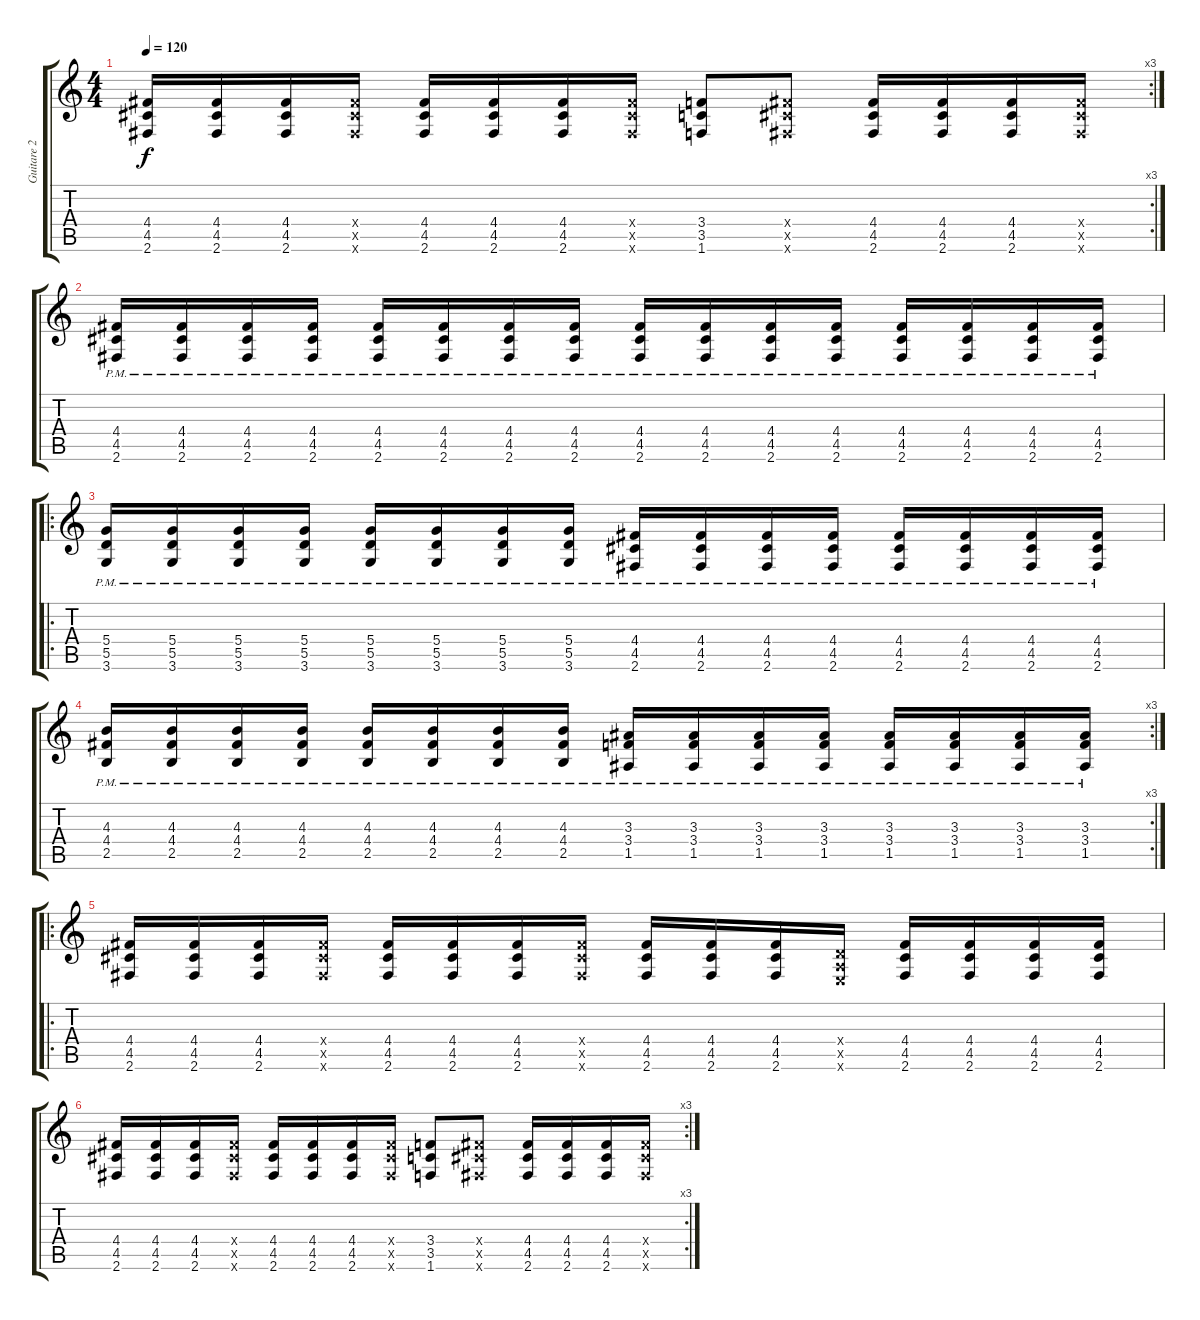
\track ("Guitare 2" "Guitare 2") {instrument distortionguitar}
\staff {score tabs}
\tuning (E4 B3 G3 D3 A2 E2) {hide}
\rc 3
\ts (4 4)
\tempo 120
\clef g2
\ks c
(4.4 4.5 2.6).16{dy f} (4.4 4.5 2.6).16 (4.4 4.5 2.6).16 (4.4{x} 4.5{x} 2.6{x}).16 (4.4 4.5 2.6).16 (4.4 4.5 2.6).16 (4.4 4.5 2.6).16 (4.4{x} 4.5{x} 2.6{x}).16 (3.4 3.5 1.6).8 (4.4{x} 4.5{x} 2.6{x}).8 (4.4 4.5 2.6).16 (4.4 4.5 2.6).16 (4.4 4.5 2.6).16 (4.4{x} 4.5{x} 2.6{x}).16 |
(4.4{pm} 4.5{pm} 2.6{pm}).16 (4.4{pm} 4.5{pm} 2.6{pm}).16 (4.4{pm} 4.5{pm} 2.6{pm}).16 (4.4{pm} 4.5{pm} 2.6{pm}).16 (4.4{pm} 4.5{pm} 2.6{pm}).16 (4.4{pm} 4.5{pm} 2.6{pm}).16 (4.4{pm} 4.5{pm} 2.6{pm}).16 (4.4{pm} 4.5{pm} 2.6{pm}).16 (4.4{pm} 4.5{pm} 2.6{pm}).16 (4.4{pm} 4.5{pm} 2.6{pm}).16 (4.4{pm} 4.5{pm} 2.6{pm}).16 (4.4{pm} 4.5{pm} 2.6{pm}).16 (4.4{pm} 4.5{pm} 2.6{pm}).16 (4.4{pm} 4.5{pm} 2.6{pm}).16 (4.4{pm} 4.5{pm} 2.6{pm}).16 (4.4{pm} 4.5{pm} 2.6{pm}).16 |
\ro
(5.4{pm} 5.5{pm} 3.6{pm}).16 (5.4{pm} 5.5{pm} 3.6{pm}).16 (5.4{pm} 5.5{pm} 3.6{pm}).16 (5.4{pm} 5.5{pm} 3.6{pm}).16 (5.4{pm} 5.5{pm} 3.6{pm}).16 (5.4{pm} 5.5{pm} 3.6{pm}).16 (5.4{pm} 5.5{pm} 3.6{pm}).16 (5.4{pm} 5.5{pm} 3.6{pm}).16 (4.4{pm} 4.5{pm} 2.6{pm}).16 (4.4{pm} 4.5{pm} 2.6{pm}).16 (4.4{pm} 4.5{pm} 2.6{pm}).16 (4.4{pm} 4.5{pm} 2.6{pm}).16 (4.4{pm} 4.5{pm} 2.6{pm}).16 (4.4{pm} 4.5{pm} 2.6{pm}).16 (4.4{pm} 4.5{pm} 2.6{pm}).16 (4.4{pm} 4.5{pm} 2.6{pm}).16 |
\rc 3
(4.3{pm} 4.4{pm} 2.5{pm}).16 (4.3{pm} 4.4{pm} 2.5{pm}).16 (4.3{pm} 4.4{pm} 2.5{pm}).16 (4.3{pm} 4.4{pm} 2.5{pm}).16 (4.3{pm} 4.4{pm} 2.5{pm}).16 (4.3{pm} 4.4{pm} 2.5{pm}).16 (4.3{pm} 4.4{pm} 2.5{pm}).16 (4.3{pm} 4.4{pm} 2.5{pm}).16 (3.3{pm} 3.4{pm} 1.5{pm}).16 (3.3{pm} 3.4{pm} 1.5{pm}).16 (3.3{pm} 3.4{pm} 1.5{pm}).16 (3.3{pm} 3.4{pm} 1.5{pm}).16 (3.3{pm} 3.4{pm} 1.5{pm}).16 (3.3{pm} 3.4{pm} 1.5{pm}).16 (3.3{pm} 3.4{pm} 1.5{pm}).16 (3.3{pm} 3.4{pm} 1.5{pm}).16 |
\ro
(4.4 4.5 2.6).16 (4.4 4.5 2.6).16 (4.4 4.5 2.6).16 (4.4{x} 4.5{x} 2.6{x}).16 (4.4 4.5 2.6).16 (4.4 4.5 2.6).16 (4.4 4.5 2.6).16 (4.4{x} 4.5{x} 2.6{x}).16 (4.4 4.5 2.6).16 (4.4 4.5 2.6).16 (4.4 4.5 2.6).16 (0.4{x} 0.5{x} 0.6{x}).16 (4.4 4.5 2.6).16 (4.4 4.5 2.6).16 (4.4 4.5 2.6).16 (4.4 4.5 2.6).16 |
\rc 3
(4.4 4.5 2.6).16 (4.4 4.5 2.6).16 (4.4 4.5 2.6).16 (4.4{x} 4.5{x} 2.6{x}).16 (4.4 4.5 2.6).16 (4.4 4.5 2.6).16 (4.4 4.5 2.6).16 (4.4{x} 4.5{x} 2.6{x}).16 (3.4 3.5 1.6).8 (4.4{x} 4.5{x} 2.6{x}).8 (4.4 4.5 2.6).16 (4.4 4.5 2.6).16 (4.4 4.5 2.6).16 (4.4{x} 4.5{x} 2.6{x}).16
